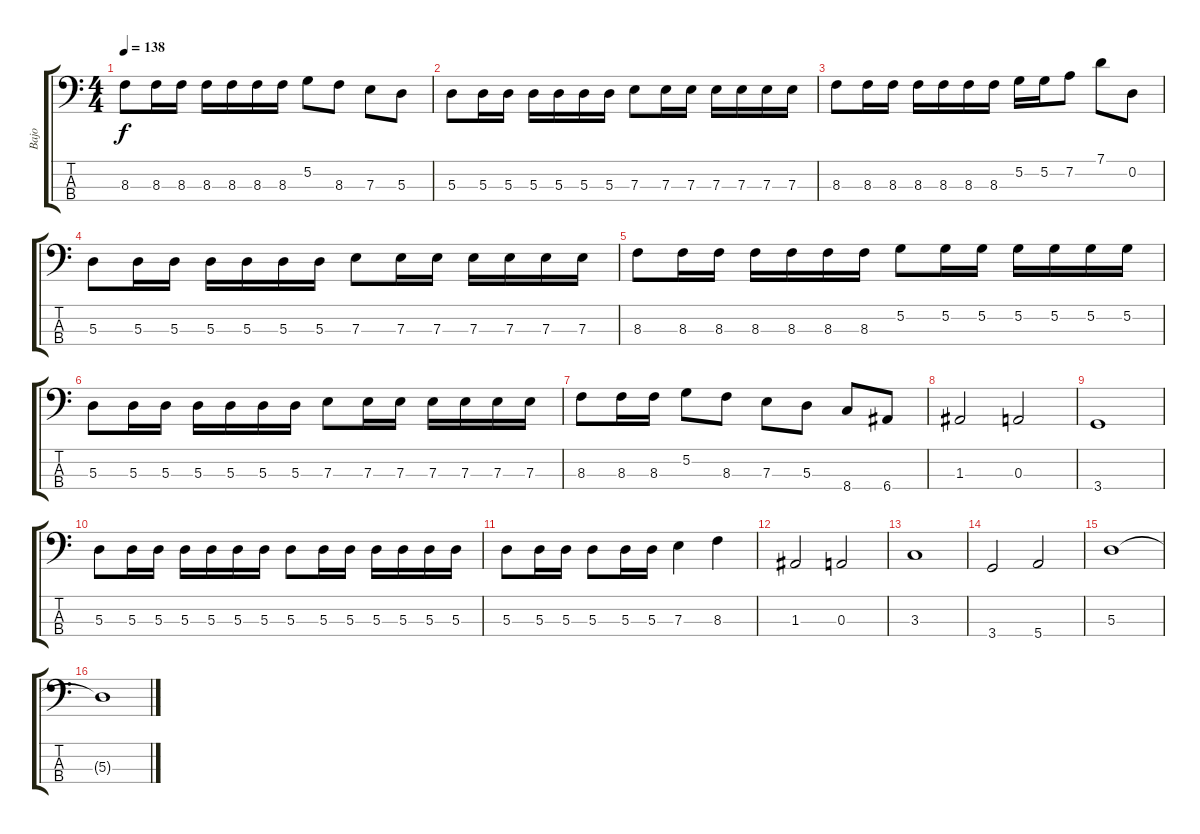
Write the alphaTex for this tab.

\track ("Bajo" "Bajo") {instrument electricbasspick}
\staff {score tabs}
\tuning (G2 D2 A1 E1) {hide}
\ts (4 4)
\tempo 138
\clef f4
\ks c
8.3.8{dy f} 8.3.16 8.3.16 8.3.16 8.3.16 8.3.16 8.3.16 5.2.8 8.3.8 7.3.8 5.3.8 |
5.3.8 5.3.16 5.3.16 5.3.16 5.3.16 5.3.16 5.3.16 7.3.8 7.3.16 7.3.16 7.3.16 7.3.16 7.3.16 7.3.16 |
8.3.8 8.3.16 8.3.16 8.3.16 8.3.16 8.3.16 8.3.16 5.2.16 5.2.16 7.2.8 7.1.8 0.2.8 |
5.3.8 5.3.16 5.3.16 5.3.16 5.3.16 5.3.16 5.3.16 7.3.8 7.3.16 7.3.16 7.3.16 7.3.16 7.3.16 7.3.16 |
8.3.8 8.3.16 8.3.16 8.3.16 8.3.16 8.3.16 8.3.16 5.2.8 5.2.16 5.2.16 5.2.16 5.2.16 5.2.16 5.2.16 |
5.3.8 5.3.16 5.3.16 5.3.16 5.3.16 5.3.16 5.3.16 7.3.8 7.3.16 7.3.16 7.3.16 7.3.16 7.3.16 7.3.16 |
8.3.8 8.3.16 8.3.16 5.2.8 8.3.8 7.3.8 5.3.8 8.4.8 6.4.8 |
1.3.2 0.3.2 |
3.4.1 |
5.3.8 5.3.16 5.3.16 5.3.16 5.3.16 5.3.16 5.3.16 5.3.8 5.3.16 5.3.16 5.3.16 5.3.16 5.3.16 5.3.16 |
5.3.8 5.3.16 5.3.16 5.3.8 5.3.16 5.3.16 7.3.4 8.3.4 |
1.3.2 0.3.2 |
3.3.1 |
3.4.2 5.4.2 |
5.3.1 |
5.3{t}.1
